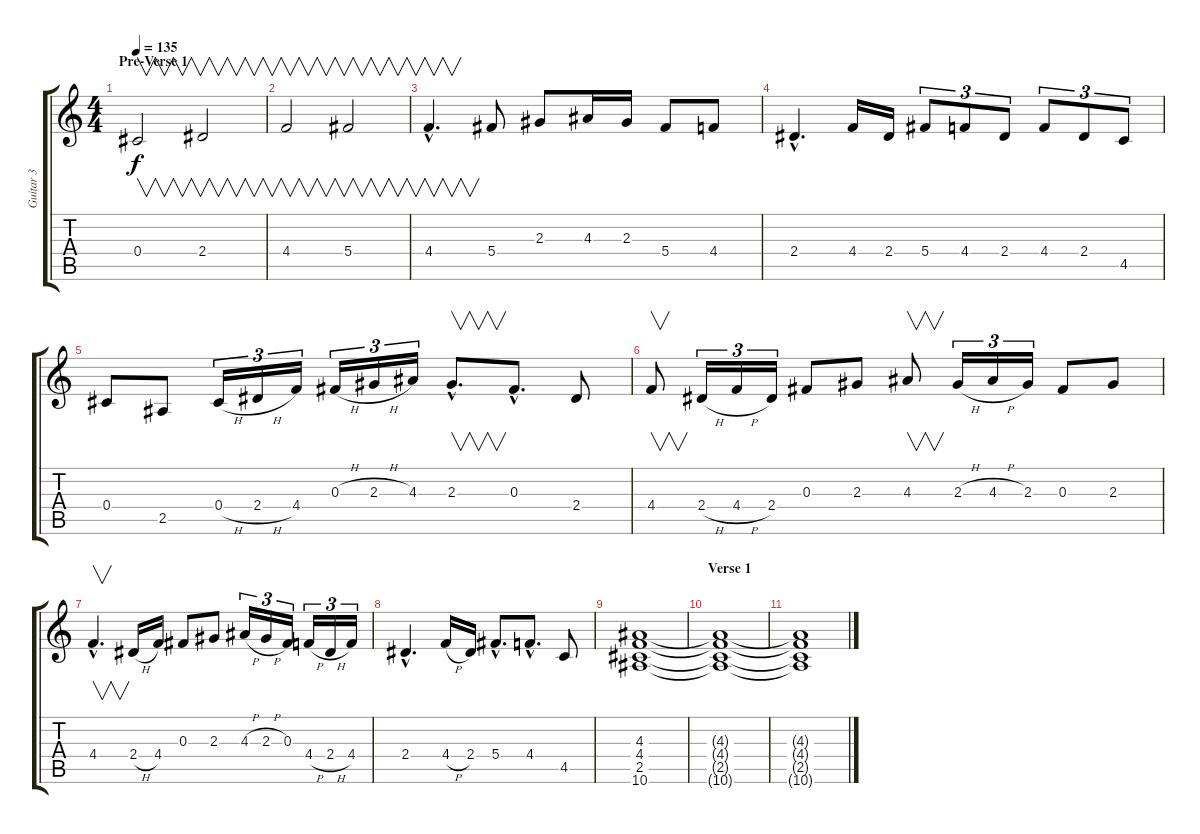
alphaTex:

\track ("Guitar 3" "Guitar 3") {instrument distortionguitar}
\staff {score tabs}
\tuning (Eb4 Bb3 Gb3 Db3 Ab2 Eb2) {hide}
\ts (4 4)
\section ("" "Pre-Verse 1")
\tempo 135
\clef g2
\ks c
0.4.2{v dy f} 2.4.2{v} |
4.4.2{v} 5.4.2{v} |
4.4{hac}.4{v d} 5.4.8 2.3.8 4.3.16 2.3.16 5.4.8 4.4.8 |
2.4{hac}.4{d} 4.4.16 2.4.16 5.4.8{tu (3 2)} 4.4.8{tu (3 2)} 2.4.8{tu (3 2)} 4.4.8{tu (3 2)} 2.4.8{tu (3 2)} 4.5.8{tu (3 2)} |
0.4.8 2.5.8 0.4{h}.16{tu (3 2)} 2.4{h}.16{tu (3 2)} 4.4.16{tu (3 2)} 0.3{h}.16{tu (3 2)} 2.3{h}.16{tu (3 2)} 4.3.16{tu (3 2)} 2.3{hac}.8{v d} 0.3{hac}.8{d} 2.4.8 |
4.4.8{v} 2.4{h}.16{tu (3 2)} 4.4{h}.16{tu (3 2)} 2.4.16{tu (3 2)} 0.3.8 2.3.8 4.3.8{v} 2.3{h}.16{tu (3 2)} 4.3{h}.16{tu (3 2)} 2.3.16{tu (3 2)} 0.3.8 2.3.8 |
4.4{hac}.4{v d} 2.4{h}.16 4.4.16 0.3.8 2.3.8 4.3{h}.16{tu (3 2)} 2.3{h}.16{tu (3 2)} 0.3.16{tu (3 2)} 4.4{h}.16{tu (3 2)} 2.4{h}.16{tu (3 2)} 4.4.16{tu (3 2)} |
2.4{hac}.4{d} 4.4{h}.16 2.4.16 5.4{hac}.8{d} 4.4{hac}.8{d} 4.5.8 |
(4.3 4.4 2.5 10.6).1 |
\section ("" "Verse 1")
(4.3{t} 4.4{t} 2.5{t} 10.6{t}).1{volume 9} |
(4.3{t} 4.4{t} 2.5{t} 10.6{t}).1{volume 0}
